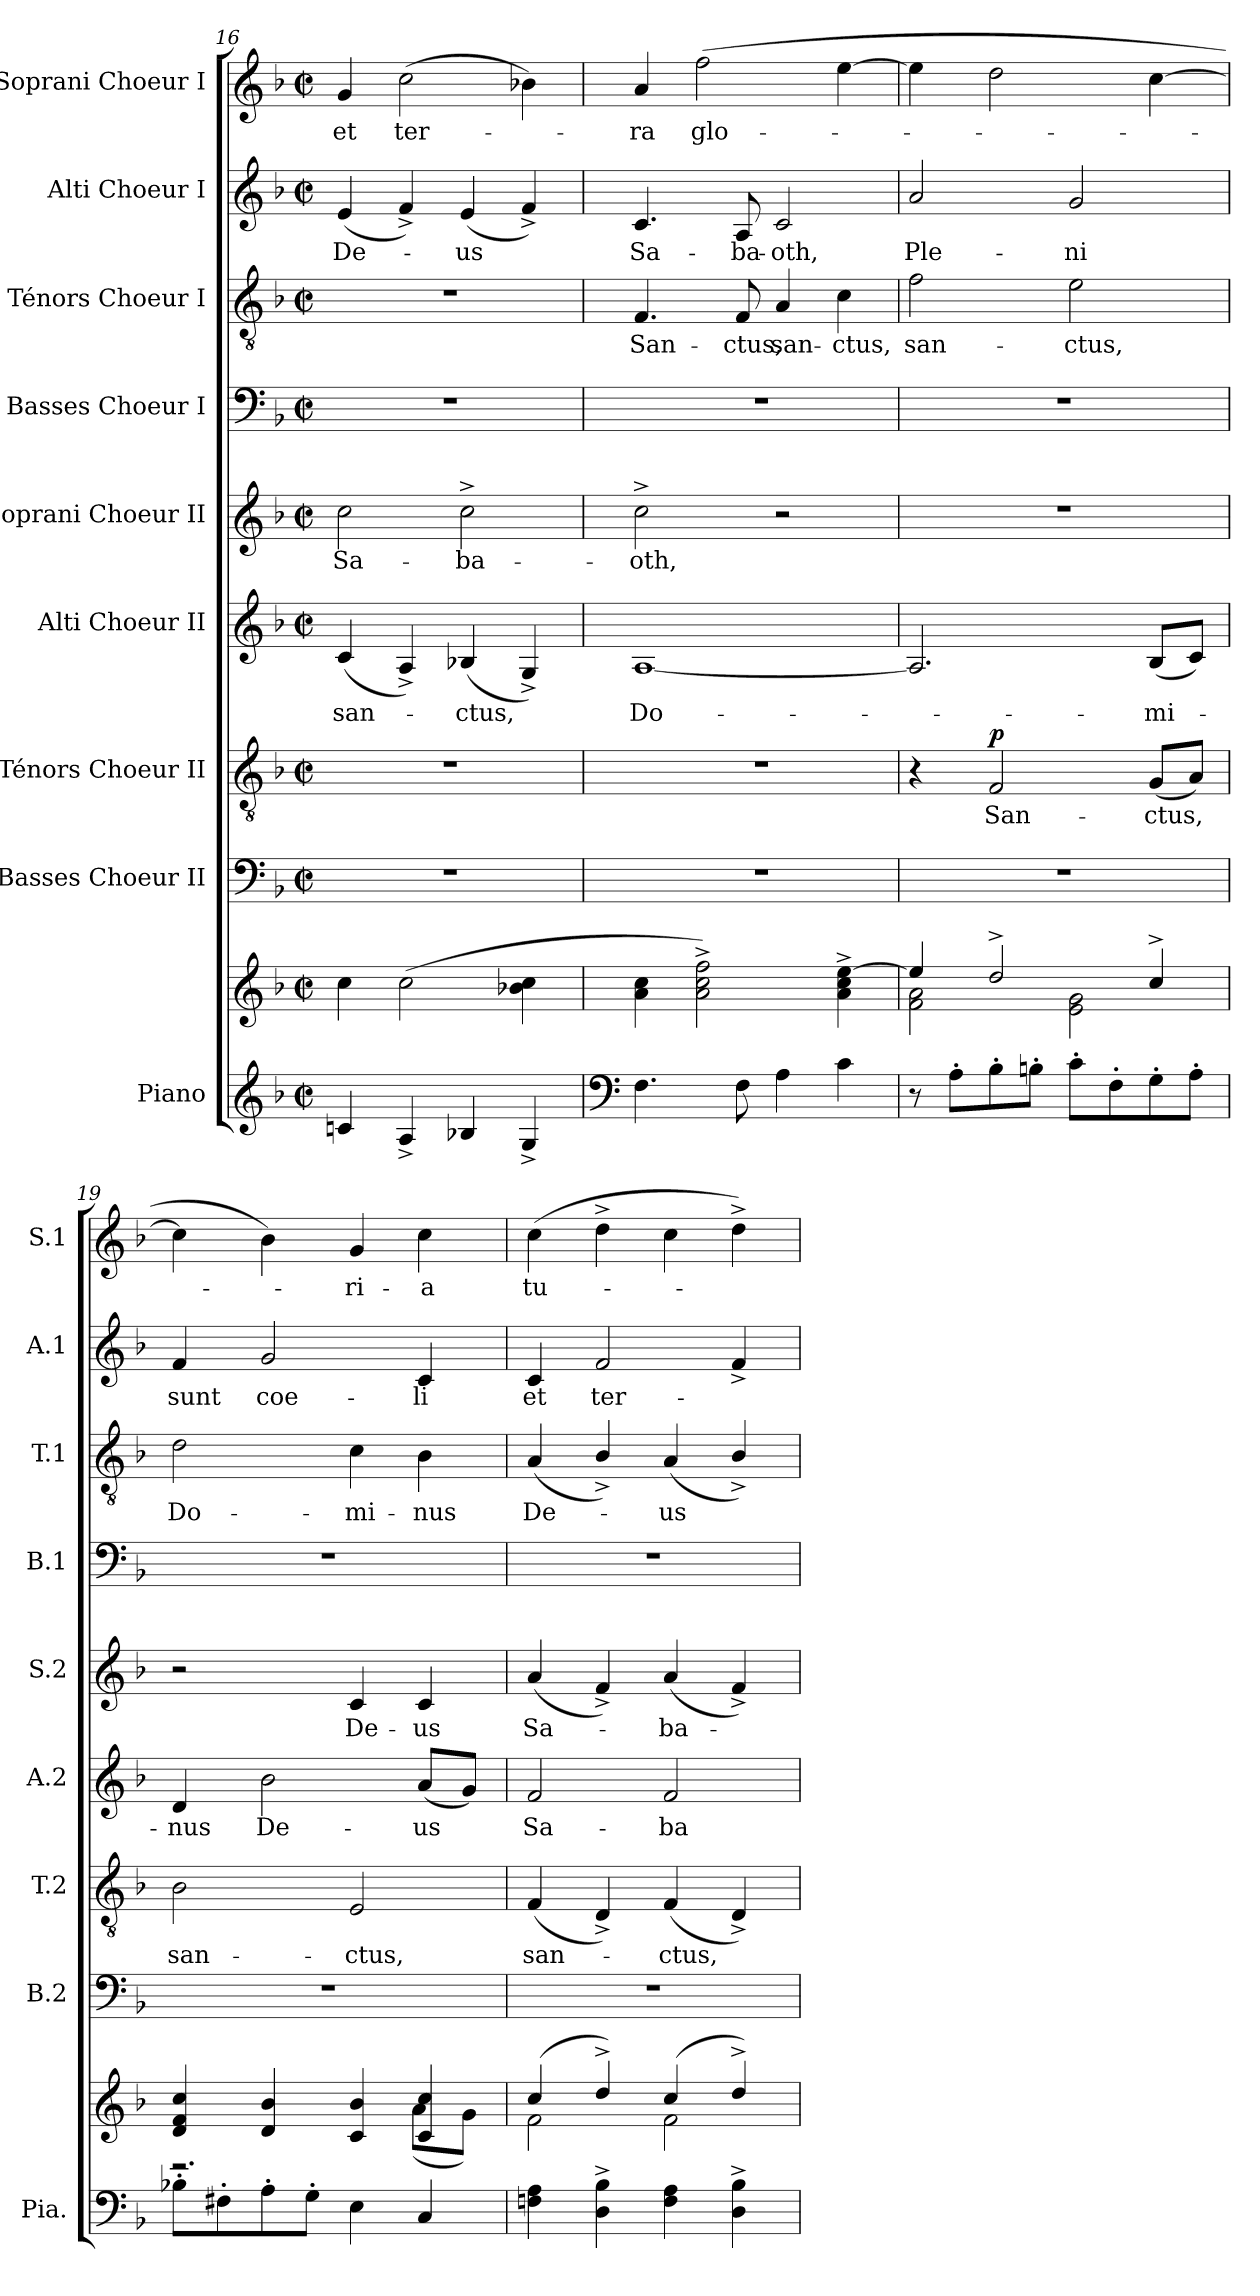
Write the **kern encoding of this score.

**kern	**kern	**kern	**kern	**text	**dynam	**kern	**text	**kern	**text	**kern	**kern	**text	**kern	**text	**kern	**text
*part9	*part9	*part8	*part7	*part7	*part7	*part6	*part6	*part5	*part5	*part4	*part3	*part3	*part2	*part2	*part1	*part1
*staff10	*staff9	*staff8	*staff7	*staff7	*staff7	*staff6	*staff6	*staff5	*staff5	*staff4	*staff3	*staff3	*staff2	*staff2	*staff1	*staff1
*I"Piano	*	*I"Basses Choeur II	*I"Ténors Choeur II	*	*	*I"Alti Choeur II	*	*I"Soprani Choeur II	*	*I"Basses Choeur I	*I"Ténors Choeur I	*	*I"Alti Choeur I	*	*I"Soprani Choeur I	*
*I'Pia.	*	*I'B.2	*I'T.2	*	*	*I'A.2	*	*I'S.2	*	*I'B.1	*I'T.1	*	*I'A.1	*	*I'S.1	*
*clefG2	*clefG2	*clefF4	*clefGv2	*	*	*clefG2	*	*clefG2	*	*clefF4	*clefGv2	*	*clefG2	*	*clefG2	*
*k[b-]	*k[b-]	*k[b-]	*k[b-]	*	*	*k[b-]	*	*k[b-]	*	*k[b-]	*k[b-]	*	*k[b-]	*	*k[b-]	*
*M2/2	*M2/2	*M2/2	*M2/2	*	*	*M2/2	*	*M2/2	*	*M2/2	*M2/2	*	*M2/2	*	*M2/2	*
*met(c|)	*met(c|)	*met(c|)	*met(c|)	*	*	*met(c|)	*	*met(c|)	*	*met(c|)	*met(c|)	*	*met(c|)	*	*met(c|)	*
=16	=16	=16	=16	=16	=16	=16	=16	=16	=16	=16	=16	=16	=16	=16	=16	=16
4cn/	4cc\	1r	1r	.	.	(4c/	san-	2cc\	Sa-	1r	1r	.	(4e/	De-	4g/	et
4A^/	(2cc\	.	.	.	.	4A^/)	.	.	.	.	.	.	4f^/)	.	(2cc\	ter-
4B-X/	.	.	.	.	.	(4B-X/	-ctus,	2cc^\	-ba-	.	.	.	(4e/	-us	.	.
4G^/	4b-X\ 4cc\	.	.	.	.	4G^/)	.	.	.	.	.	.	4f^/)	.	4b-X\)	.
=17	=17	=17	=17	=17	=17	=17	=17	=17	=17	=17	=17	=17	=17	=17	=17	=17
*clefF4	*	*	*	*	*	*	*	*	*	*	*	*	*	*	*	*
4.F\	4a\ 4cc\	1r	1r	.	.	[1A	Do-	2cc^\	-oth,	1r	4.F/	San-	4.c/	Sa-	4a/	-ra
.	2a\^ 2cc\^ 2ff\^)	.	.	.	.	.	.	.	.	.	.	.	.	.	(2ff\	glo-
8F\	.	.	.	.	.	.	.	.	.	.	8F/	-ctus,	8A/	-ba-	.	.
4A\	.	.	.	.	.	.	.	2r	.	.	4A/	san-	2c/	-oth,	.	.
4c\	4a\^ 4cc\^ [4ee\^	.	.	.	.	.	.	.	.	.	4c\	-ctus,	.	.	[4ee\	.
!!LO:PB:g=z
=18	=18	=18	=18	=18	=18	=18	=18	=18	=18	=18	=18	=18	=18	=18	=18	=18
*	*^	*	*	*	*	*	*	*	*	*	*	*	*	*	*	*
8r	4ee/]	2f\ 2a\	1r	4r	.	.	2.A/]	.	1r	.	1r	2f\	san-	2a/	Ple-	4ee\]	.
8A'\L	.	.	.	.	.	.	.	.	.	.	.	.	.	.	.	.	.
!	!	!	!	!	!	!LO:DY:a	!	!	!	!	!	!	!	!	!	!	!
8B-'\	2dd^/	.	.	2F/	San-	p	.	.	.	.	.	.	.	.	.	2dd\	.
8Bn'\J	.	.	.	.	.	.	.	.	.	.	.	.	.	.	.	.	.
8c'\L	.	2e\ 2g\	.	.	.	.	.	.	.	.	.	2e\	-ctus,	2g/	-ni	.	.
8F'\	.	.	.	.	.	.	.	.	.	.	.	.	.	.	.	.	.
8G'\	4cc^/	.	.	(8G/L	-ctus,	.	(8B-/L	-mi-	.	.	.	.	.	.	.	[4cc\	.
8A'\J	.	.	.	8A/J)	.	.	8c/J)	.	.	.	.	.	.	.	.	.	.
=19	=19	=19	=19	=19	=19	=19	=19	=19	=19	=19	=19	=19	=19	=19	=19	=19	=19
8B-X'\L	4d/ 4f/ 4cc/	2.r	1r	2B-\	san-	.	4d/	-nus	2r	.	1r	2d\	Do-	4f/	sunt	4cc\]	.
8F#X'\	.	.	.	.	.	.	.	.	.	.	.	.	.	.	.	.	.
8A'\	4d/ 4b-/	.	.	.	.	.	2b-\	De-	.	.	.	.	.	2g/	coe-	4b-\)	.
8G'\J	.	.	.	.	.	.	.	.	.	.	.	.	.	.	.	.	.
4E\	4c/ 4b-/	.	.	2E/	-ctus,	.	.	.	4c/	De-	.	4c\	-mi-	.	.	4g/	-ri-
4C/	4c/ 4cc/	(8a\L	.	.	.	.	(8a/L	-us	4c/	-us	.	4B-\	-nus	4c/	-li	4cc\	-a
.	.	8g\J)	.	.	.	.	8g/J)	.	.	.	.	.	.	.	.	.	.
=20	=20	=20	=20	=20	=20	=20	=20	=20	=20	=20	=20	=20	=20	=20	=20	=20	=20
4Fn\ 4A\	(4cc/	2f\	1r	(4F/	san-	.	2f/	Sa-	(4a/	Sa-	1r	(>4A/	De-	4c/	et	(4cc\	tu-
4D\^ 4B-\^	4dd^/)	.	.	4D^/)	.	.	.	.	4f^/)	.	.	4B-^/)	.	2f/	ter-	4dd^\	.
4F\ 4A\	(4cc/	2f\	.	(4F/	-ctus,	.	2f/	-ba-	(4a/	-ba-	.	(>4A/	-us	.	.	4cc\	.
4D\^ 4B-\^	4dd^/)	.	.	4D^/)	.	.	.	.	4f^/)	.	.	4B-^/)	.	4f^/	.	4dd^\)	.
*	*v	*v	*	*	*	*	*	*	*	*	*	*	*	*	*	*	*
=	=	=	=	=	=	=	=	=	=	=	=	=	=	=	=	=
*-	*-	*-	*-	*-	*-	*-	*-	*-	*-	*-	*-	*-	*-	*-	*-	*-
